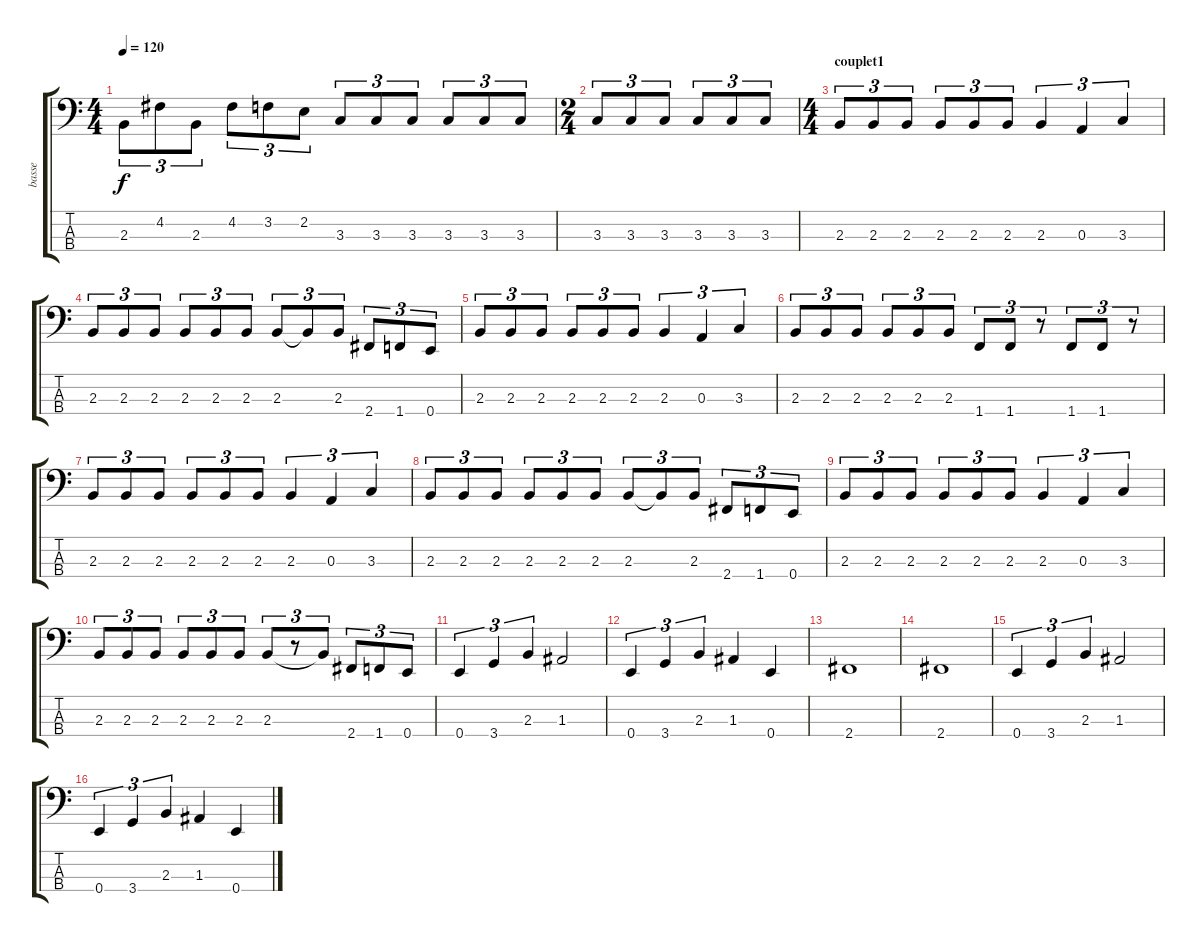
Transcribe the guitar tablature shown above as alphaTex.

\track ("basse" "basse") {instrument electricbassfinger}
\staff {score tabs}
\tuning (G2 D2 A1 E1) {hide}
\ts (4 4)
\tempo 120
\clef f4
\ks c
2.3.8{tu (3 2) dy f} 4.2.8{tu (3 2)} 2.3.8{tu (3 2)} 4.2.8{tu (3 2)} 3.2.8{tu (3 2)} 2.2.8{tu (3 2)} 3.3.8{tu (3 2)} 3.3.8{tu (3 2)} 3.3.8{tu (3 2)} 3.3.8{tu (3 2)} 3.3.8{tu (3 2)} 3.3.8{tu (3 2)} |
\ts (2 4)
3.3.8{tu (3 2)} 3.3.8{tu (3 2)} 3.3.8{tu (3 2)} 3.3.8{tu (3 2)} 3.3.8{tu (3 2)} 3.3.8{tu (3 2)} |
\ts (4 4)
\section ("" "couplet1")
2.3.8{tu (3 2)} 2.3.8{tu (3 2)} 2.3.8{tu (3 2)} 2.3.8{tu (3 2)} 2.3.8{tu (3 2)} 2.3.8{tu (3 2)} 2.3.4{tu (3 2)} 0.3.4{tu (3 2)} 3.3.4{tu (3 2)} |
2.3.8{tu (3 2)} 2.3.8{tu (3 2)} 2.3.8{tu (3 2)} 2.3.8{tu (3 2)} 2.3.8{tu (3 2)} 2.3.8{tu (3 2)} 2.3.8{tu (3 2)} 2.3{t}.8{tu (3 2)} 2.3.8{tu (3 2)} 2.4.8{tu (3 2)} 1.4.8{tu (3 2)} 0.4.8{tu (3 2)} |
2.3.8{tu (3 2)} 2.3.8{tu (3 2)} 2.3.8{tu (3 2)} 2.3.8{tu (3 2)} 2.3.8{tu (3 2)} 2.3.8{tu (3 2)} 2.3.4{tu (3 2)} 0.3.4{tu (3 2)} 3.3.4{tu (3 2)} |
2.3.8{tu (3 2)} 2.3.8{tu (3 2)} 2.3.8{tu (3 2)} 2.3.8{tu (3 2)} 2.3.8{tu (3 2)} 2.3.8{tu (3 2)} 1.4.8{tu (3 2)} 1.4.8{tu (3 2)} r.8{tu (3 2)} 1.4.8{tu (3 2)} 1.4.8{tu (3 2)} r.8{tu (3 2)} |
2.3.8{tu (3 2)} 2.3.8{tu (3 2)} 2.3.8{tu (3 2)} 2.3.8{tu (3 2)} 2.3.8{tu (3 2)} 2.3.8{tu (3 2)} 2.3.4{tu (3 2)} 0.3.4{tu (3 2)} 3.3.4{tu (3 2)} |
2.3.8{tu (3 2)} 2.3.8{tu (3 2)} 2.3.8{tu (3 2)} 2.3.8{tu (3 2)} 2.3.8{tu (3 2)} 2.3.8{tu (3 2)} 2.3.8{tu (3 2)} 2.3{t}.8{tu (3 2)} 2.3.8{tu (3 2)} 2.4.8{tu (3 2)} 1.4.8{tu (3 2)} 0.4.8{tu (3 2)} |
2.3.8{tu (3 2)} 2.3.8{tu (3 2)} 2.3.8{tu (3 2)} 2.3.8{tu (3 2)} 2.3.8{tu (3 2)} 2.3.8{tu (3 2)} 2.3.4{tu (3 2)} 0.3.4{tu (3 2)} 3.3.4{tu (3 2)} |
2.3.8{tu (3 2)} 2.3.8{tu (3 2)} 2.3.8{tu (3 2)} 2.3.8{tu (3 2)} 2.3.8{tu (3 2)} 2.3.8{tu (3 2)} 2.3.8{tu (3 2)} r.8{tu (3 2)} 2.3{t}.8{tu (3 2)} 2.4.8{tu (3 2)} 1.4.8{tu (3 2)} 0.4.8{tu (3 2)} |
0.4.4{tu (3 2)} 3.4.4{tu (3 2)} 2.3.4{tu (3 2)} 1.3.2 |
0.4.4{tu (3 2)} 3.4.4{tu (3 2)} 2.3.4{tu (3 2)} 1.3.4 0.4.4 |
2.4.1 |
2.4.1 |
0.4.4{tu (3 2)} 3.4.4{tu (3 2)} 2.3.4{tu (3 2)} 1.3.2 |
0.4.4{tu (3 2)} 3.4.4{tu (3 2)} 2.3.4{tu (3 2)} 1.3.4 0.4.4
